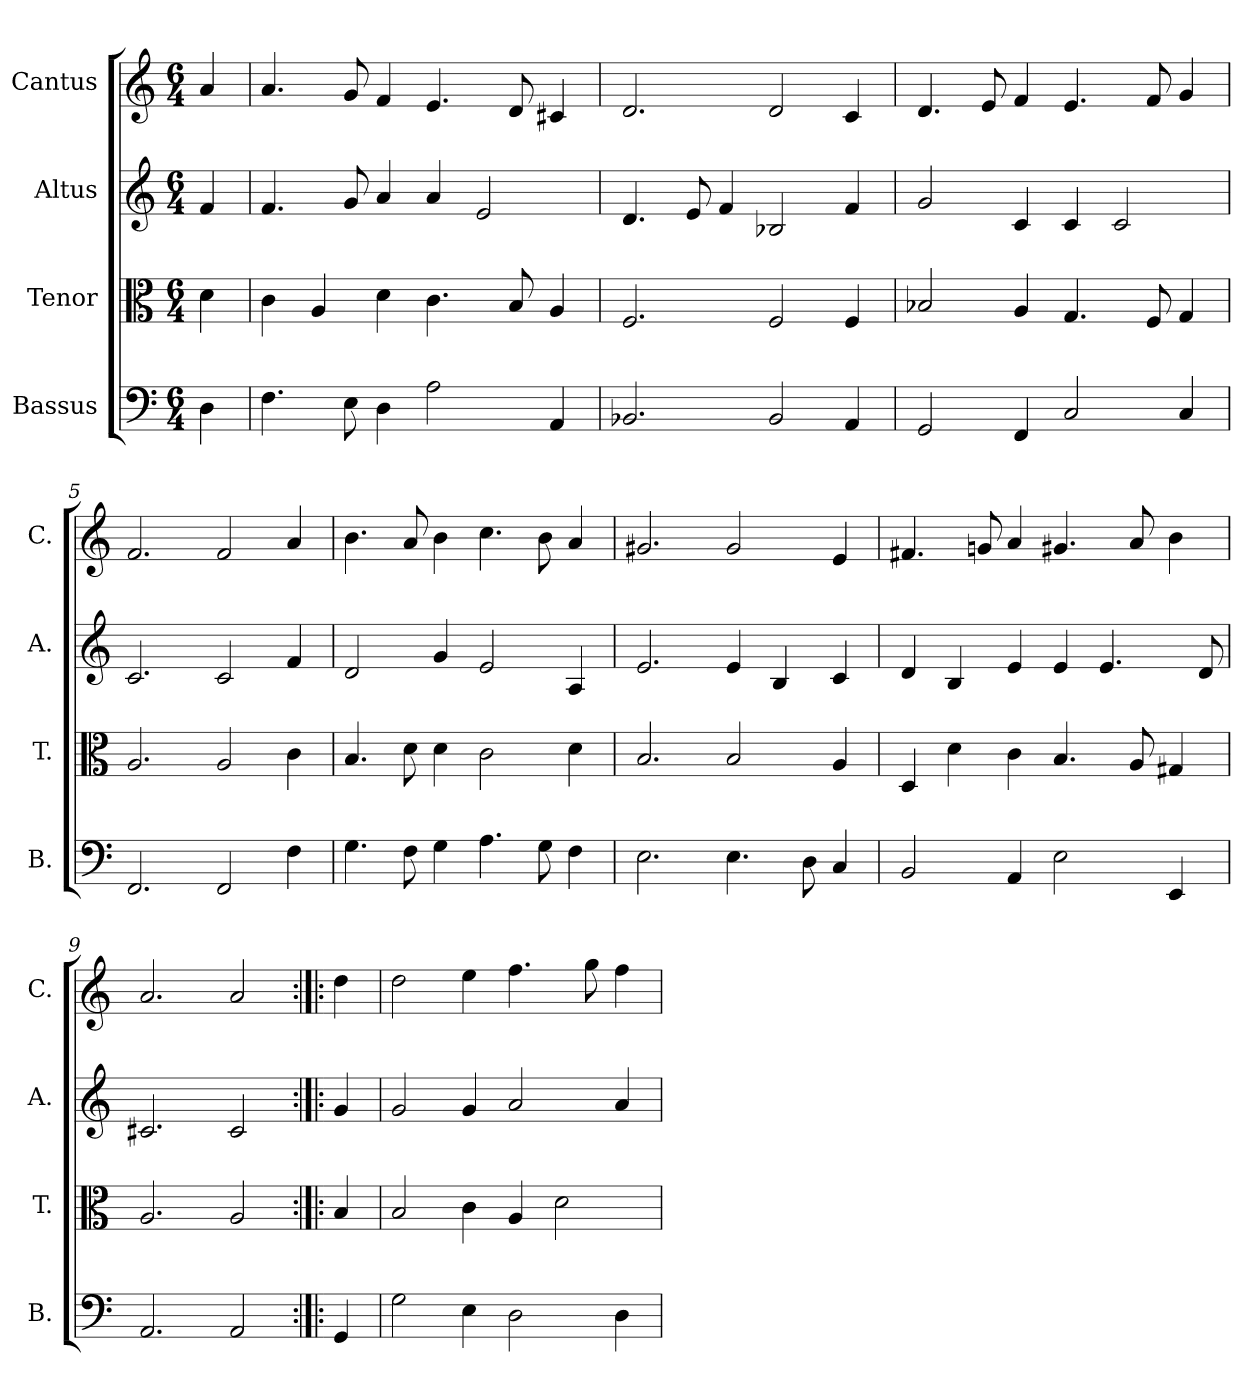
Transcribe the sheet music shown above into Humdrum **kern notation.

**kern	**kern	**kern	**kern
*part4	*part3	*part2	*part1
*staff4	*staff3	*staff2	*staff1
*I"Bassus	*I"Tenor	*I"Altus	*I"Cantus
*I'B.	*I'T.	*I'A.	*I'C.
*clefF4	*clefC3	*clefG2	*clefG2
*k[]	*k[]	*k[]	*k[]
*M6/4	*M6/4	*M6/4	*M6/4
=1	=1	=1	=1
4D\	4d\	4f/	4a/
=2	=2	=2	=2
4.F\	4c\	4.f/	4.a/
.	4A/	.	.
8E\	.	8g/	8g/
4D\	4d\	4a/	4f/
2A\	4.c\	4a/	4.e/
.	.	2e/	.
.	8B/	.	8d/
4AA/	4A/	.	4c#X/
=3	=3	=3	=3
2.BB-X/	2.F/	4.d/	2.d/
.	.	8e/	.
.	.	4f/	.
2BB-/	2F/	2B-X/	2d/
4AA/	4F/	4f/	4c/
=4	=4	=4	=4
2GG/	2B-X/	2g/	4.d/
.	.	.	8e/
4FF/	4A/	4c/	4f/
2C/	4.G/	4c/	4.e/
.	.	2c/	.
.	8F/	.	8f/
4C/	4G/	.	4g/
=5	=5	=5	=5
2.FF/	2.A/	2.c/	2.f/
2FF/	2A/	2c/	2f/
4F\	4c\	4f/	4a/
=6	=6	=6	=6
4.G\	4.B/	2d/	4.b\
8F\	8d\	.	8a/
4G\	4d\	4g/	4b\
4.A\	2c\	2e/	4.cc\
8G\	.	.	8b\
4F\	4d\	4A/	4a/
=7	=7	=7	=7
2.E\	2.B/	2.e/	2.g#X/
4.E\	2B/	4e/	2g#/
.	.	4B/	.
8D\	.	.	.
4C/	4A/	4c/	4e/
=8	=8	=8	=8
2BB/	4D/	4d/	4.f#X/
.	4d\	4B/	.
.	.	.	8gn/
4AA/	4c\	4e/	4a/
2E\	4.B/	4e/	4.g#X/
.	.	4.e/	.
.	8A/	.	8a/
4EE/	4G#X/	.	4b\
.	.	8d/	.
=9	=9	=9	=9
2.AA/	2.A/	2.c#X/	2.a/
2AA/	2A/	2c#/	2a/
=10:|!|:	=10:|!|:	=10:|!|:	=10:|!|:
4GG/	4B/	4g/	4dd\
=11	=11	=11	=11
2G\	2B/	2g/	2dd\
4E\	4c\	4g/	4ee\
2D\	4A/	2a/	4.ff\
.	2d\	.	.
.	.	.	8gg\
4D\	.	4a/	4ff\
=	=	=	=
*-	*-	*-	*-
